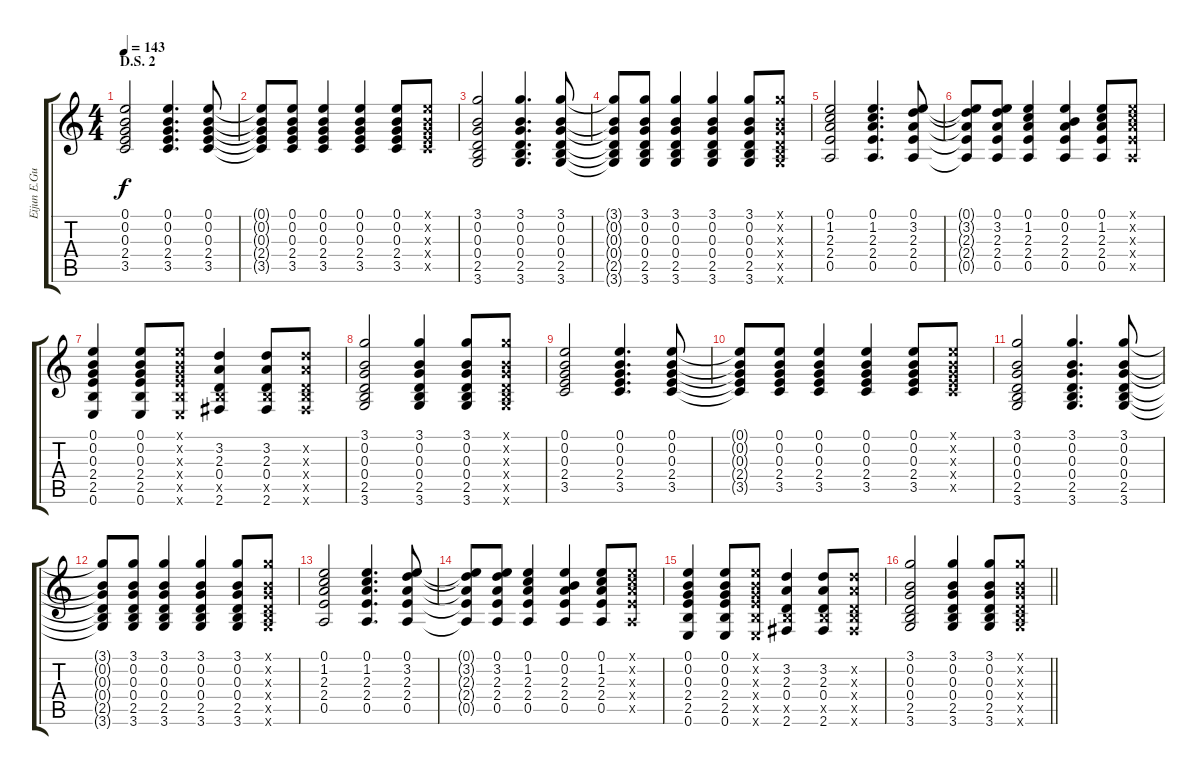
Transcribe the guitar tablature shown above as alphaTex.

\track ("Eijun E.Guitar III" "Eijun E.Gu") {instrument distortionguitar}
\staff {score tabs}
\tuning (E4 B3 G3 D3 A2 E2) {hide}
\ts (4 4)
\section ("" "D.S. 2")
\tempo 143
\clef g2
\ks c
(0.1 0.2 0.3 2.4 3.5).2{dy f} (0.1 0.2 0.3 2.4 3.5).4{d} (0.1 0.2 0.3 2.4 3.5).8 |
(0.1{t} 0.2{t} 0.3{t} 2.4{t} 3.5{t}).8 (0.1 0.2 0.3 2.4 3.5).8 (0.1 0.2 0.3 2.4 3.5).4 (0.1 0.2 0.3 2.4 3.5).4 (0.1 0.2 0.3 2.4 3.5).8 (0.1{x} 0.2{x} 0.3{x} 2.4{x} 3.5{x}).8 |
(3.1 0.2 0.3 0.4 2.5 3.6).2 (3.1 0.2 0.3 0.4 2.5 3.6).4{d} (3.1 0.2 0.3 0.4 2.5 3.6).8 |
(3.1{t} 0.2{t} 0.3{t} 0.4{t} 2.5{t} 3.6{t}).8 (3.1 0.2 0.3 0.4 2.5 3.6).8 (3.1 0.2 0.3 0.4 2.5 3.6).4 (3.1 0.2 0.3 0.4 2.5 3.6).4 (3.1 0.2 0.3 0.4 2.5 3.6).8 (3.1{x} 0.2{x} 0.3{x} 0.4{x} 2.5{x} 3.6{x}).8 |
(0.1 1.2 2.3 2.4 0.5).2 (0.1 1.2 2.3 2.4 0.5).4{d} (0.1 3.2 2.3 2.4 0.5).8 |
(0.1{t} 3.2{t} 2.3{t} 2.4{t} 0.5{t}).8 (0.1 3.2 2.3 2.4 0.5).8 (0.1 1.2 2.3 2.4 0.5).4 (0.1 0.2 2.3 2.4 0.5).4 (0.1 1.2 2.3 2.4 0.5).8 (0.1{x} 1.2{x} 2.3{x} 2.4{x} 0.5{x}).8 |
(0.1 0.2 0.3 2.4 2.5 0.6).4 (0.1 0.2 0.3 2.4 2.5 0.6).8 (0.1{x} 0.2{x} 0.3{x} 2.4{x} 2.5{x} 0.6{x}).8 (3.2 2.3 0.4 2.5{x} 2.6).4 (3.2 2.3 0.4 2.5{x} 2.6).8 (3.2{x} 2.3{x} 0.4{x} 2.5{x} 2.6{x}).8 |
(3.1 0.2 0.3 0.4 2.5 3.6).2 (3.1 0.2 0.3 0.4 2.5 3.6).4 (3.1 0.2 0.3 0.4 2.5 3.6).8 (3.1{x} 0.2{x} 0.3{x} 0.4{x} 2.5{x} 3.6{x}).8 |
(0.1 0.2 0.3 2.4 3.5).2 (0.1 0.2 0.3 2.4 3.5).4{d} (0.1 0.2 0.3 2.4 3.5).8 |
(0.1{t} 0.2{t} 0.3{t} 2.4{t} 3.5{t}).8 (0.1 0.2 0.3 2.4 3.5).8 (0.1 0.2 0.3 2.4 3.5).4 (0.1 0.2 0.3 2.4 3.5).4 (0.1 0.2 0.3 2.4 3.5).8 (0.1{x} 0.2{x} 0.3{x} 2.4{x} 3.5{x}).8 |
(3.1 0.2 0.3 0.4 2.5 3.6).2 (3.1 0.2 0.3 0.4 2.5 3.6).4{d} (3.1 0.2 0.3 0.4 2.5 3.6).8 |
(3.1{t} 0.2{t} 0.3{t} 0.4{t} 2.5{t} 3.6{t}).8 (3.1 0.2 0.3 0.4 2.5 3.6).8 (3.1 0.2 0.3 0.4 2.5 3.6).4 (3.1 0.2 0.3 0.4 2.5 3.6).4 (3.1 0.2 0.3 0.4 2.5 3.6).8 (3.1{x} 0.2{x} 0.3{x} 0.4{x} 2.5{x} 3.6{x}).8 |
(0.1 1.2 2.3 2.4 0.5).2 (0.1 1.2 2.3 2.4 0.5).4{d} (0.1 3.2 2.3 2.4 0.5).8 |
(0.1{t} 3.2{t} 2.3{t} 2.4{t} 0.5{t}).8 (0.1 3.2 2.3 2.4 0.5).8 (0.1 1.2 2.3 2.4 0.5).4 (0.1 0.2 2.3 2.4 0.5).4 (0.1 1.2 2.3 2.4 0.5).8 (0.1{x} 1.2{x} 2.3{x} 2.4{x} 0.5{x}).8 |
(0.1 0.2 0.3 2.4 2.5 0.6).4 (0.1 0.2 0.3 2.4 2.5 0.6).8 (0.1{x} 0.2{x} 0.3{x} 2.4{x} 2.5{x} 0.6{x}).8 (3.2 2.3 0.4 2.5{x} 2.6).4 (3.2 2.3 0.4 2.5{x} 2.6).8 (3.2{x} 2.3{x} 0.4{x} 2.5{x} 2.6{x}).8 |
\barLineRight lightlight
(3.1 0.2 0.3 0.4 2.5 3.6).2 (3.1 0.2 0.3 0.4 2.5 3.6).4 (3.1 0.2 0.3 0.4 2.5 3.6).8 (3.1{x} 0.2{x} 0.3{x} 0.4{x} 2.5{x} 3.6{x}).8
